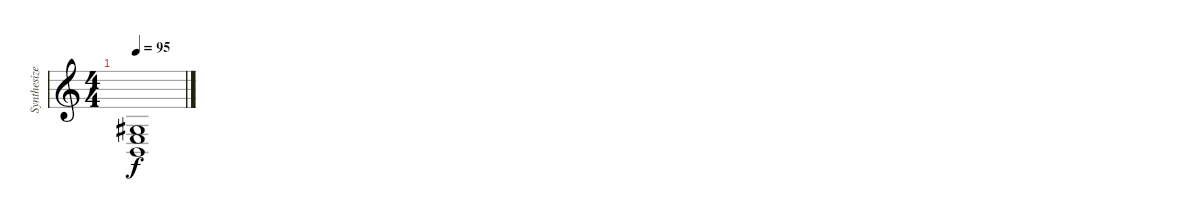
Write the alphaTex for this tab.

\track ("Synthesizer" "Synthesize") {instrument pad1newage}
\staff {score}
\tuning (E4 B3 G3 D3 A2 E2 B1) {hide}
\ts (4 4)
\tempo 95
\clef g2
\ks c
(1.3{t} 2.4{t} 2.5{t}).1{dy f}
